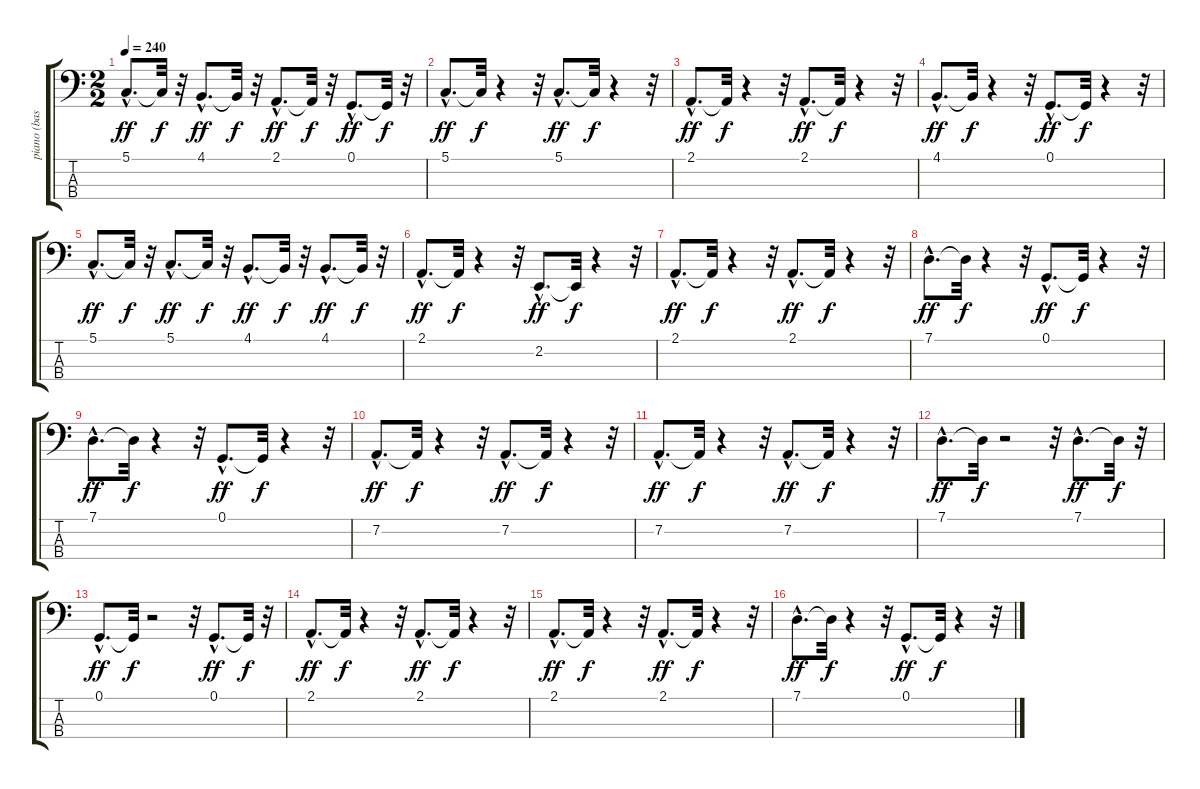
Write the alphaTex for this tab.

\track ("piano (basse)" "piano (bas") {instrument acousticgrandpiano}
\staff {score tabs}
\tuning (G2 D2 A1 E1) {hide}
\ts (2 2)
\tempo 240
\clef f4
\ks c
5.1{hac}.8{d dy ff} 5.1{t}.32{dy f} r.32 4.1{hac}.8{d dy ff} 4.1{t}.32{dy f} r.32 2.1{hac}.8{d dy ff} 2.1{t}.32{dy f} r.32 0.1{hac}.8{d dy ff} 0.1{t}.32{dy f} r.32 |
5.1{hac}.8{d dy ff} 5.1{t}.32{dy f} r.4 r.32 5.1{hac}.8{d dy ff} 5.1{t}.32{dy f} r.4 r.32 |
2.1{hac}.8{d dy ff} 2.1{t}.32{dy f} r.4 r.32 2.1{hac}.8{d dy ff} 2.1{t}.32{dy f} r.4 r.32 |
4.1{hac}.8{d dy ff} 4.1{t}.32{dy f} r.4 r.32 0.1{hac}.8{d dy ff} 0.1{t}.32{dy f} r.4 r.32 |
5.1{hac}.8{d dy ff} 5.1{t}.32{dy f} r.32 5.1{hac}.8{d dy ff} 5.1{t}.32{dy f} r.32 4.1{hac}.8{d dy ff} 4.1{t}.32{dy f} r.32 4.1{hac}.8{d dy ff} 4.1{t}.32{dy f} r.32 |
2.1{hac}.8{d dy ff} 2.1{t}.32{dy f} r.4 r.32 2.2{hac}.8{d dy ff} 2.2{t}.32{dy f} r.4 r.32 |
2.1{hac}.8{d dy ff} 2.1{t}.32{dy f} r.4 r.32 2.1{hac}.8{d dy ff} 2.1{t}.32{dy f} r.4 r.32 |
7.1{hac}.8{d dy ff} 7.1{t}.32{dy f} r.4 r.32 0.1{hac}.8{d dy ff} 0.1{t}.32{dy f} r.4 r.32 |
7.1{hac}.8{d dy ff} 7.1{t}.32{dy f} r.4 r.32 0.1{hac}.8{d dy ff} 0.1{t}.32{dy f} r.4 r.32 |
7.2{hac}.8{d dy ff} 7.2{t}.32{dy f} r.4 r.32 7.2{hac}.8{d dy ff} 7.2{t}.32{dy f} r.4 r.32 |
7.2{hac}.8{d dy ff} 7.2{t}.32{dy f} r.4 r.32 7.2{hac}.8{d dy ff} 7.2{t}.32{dy f} r.4 r.32 |
7.1{hac}.8{d dy ff} 7.1{t}.32{dy f} r.2 r.32 7.1{hac}.8{d dy ff} 7.1{t}.32{dy f} r.32 |
0.1{hac}.8{d dy ff} 0.1{t}.32{dy f} r.2 r.32 0.1{hac}.8{d dy ff} 0.1{t}.32{dy f} r.32 |
2.1{hac}.8{d dy ff} 2.1{t}.32{dy f} r.4 r.32 2.1{hac}.8{d dy ff} 2.1{t}.32{dy f} r.4 r.32 |
2.1{hac}.8{d dy ff} 2.1{t}.32{dy f} r.4 r.32 2.1{hac}.8{d dy ff} 2.1{t}.32{dy f} r.4 r.32 |
7.1{hac}.8{d dy ff} 7.1{t}.32{dy f} r.4 r.32 0.1{hac}.8{d dy ff} 0.1{t}.32{dy f} r.4 r.32
